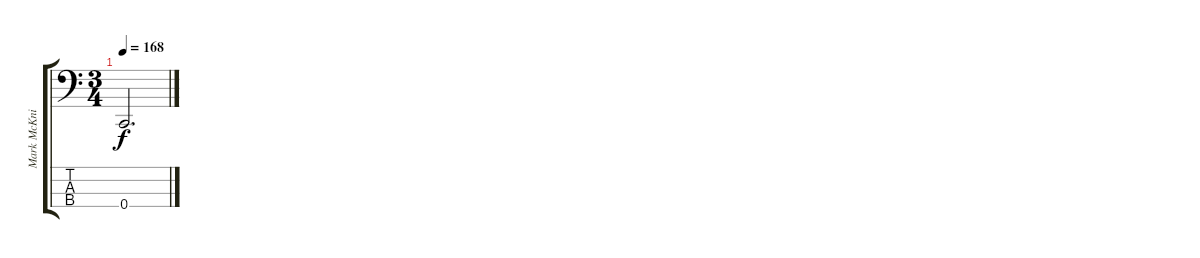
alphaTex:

\track ("Mark McKnight" "Mark McKni") {instrument electricbasspick}
\staff {score tabs}
\tuning (F2 C2 G1 C1) {hide}
\ts (3 4)
\tempo 168
\clef f4
\ks c
0.4.2{d dy f}
